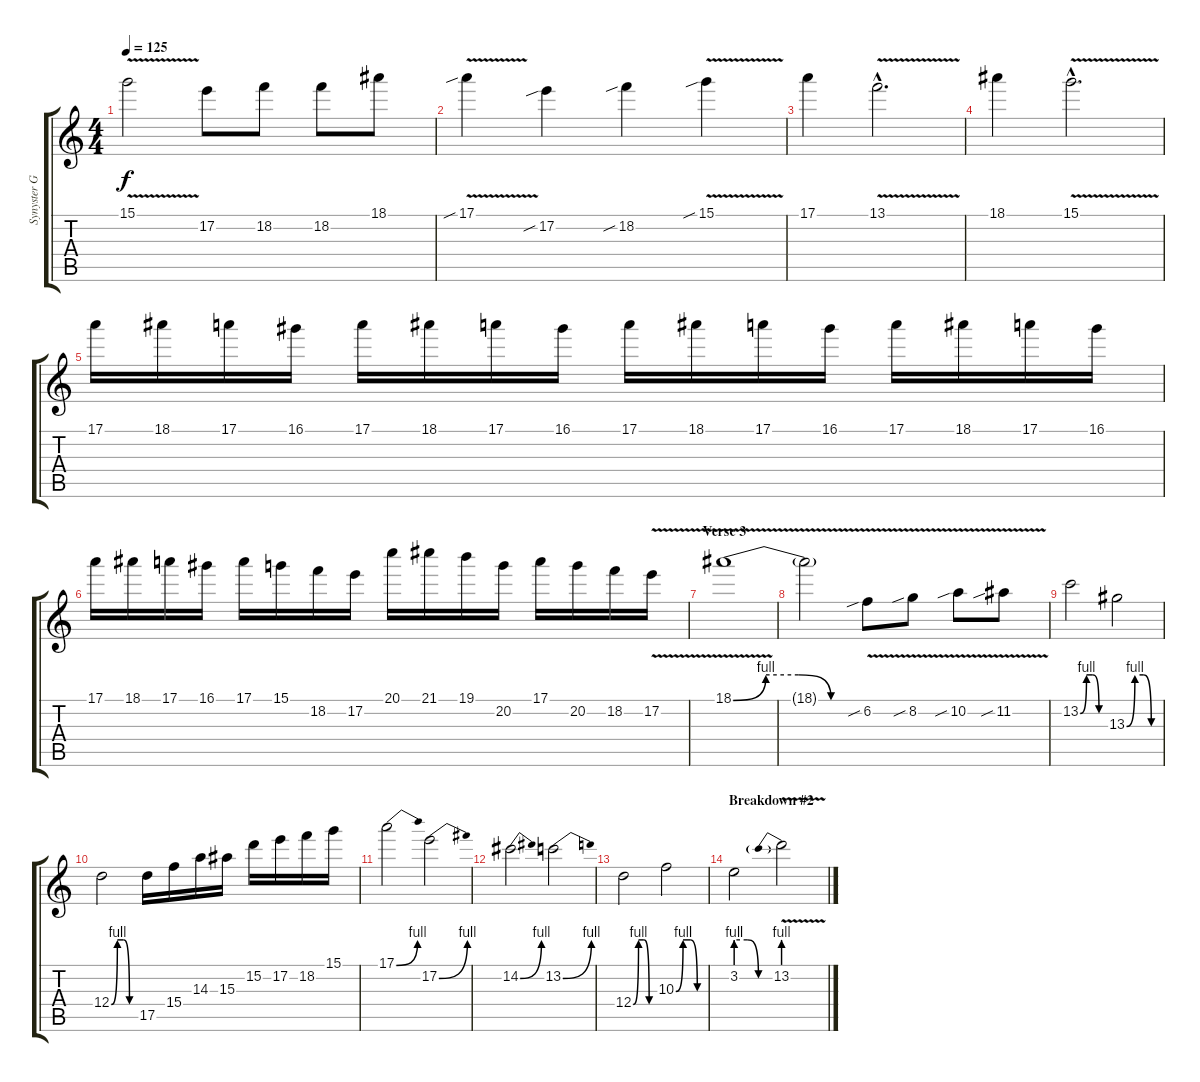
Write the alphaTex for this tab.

\track ("Synyster Gates Duet" "Synyster G") {instrument overdrivenguitar}
\staff {score tabs}
\tuning (E4 B3 G3 D3 A2 D2) {hide}
\ts (4 4)
\tempo 125
\clef g2
\ks c
15.1{v}.2{dy f} 17.2.8 18.2.8 18.2.8 18.1.8 |
17.1{v sib}.4 17.2{sib}.4 18.2{sib}.4 15.1{v sib}.4 |
17.1.4 13.1{v hac}.2{d} |
18.1.4 15.1{v hac}.2{d} |
17.1.16 18.1.16 17.1.16 16.1.16 17.1.16 18.1.16 17.1.16 16.1.16 17.1.16 18.1.16 17.1.16 16.1.16 17.1.16 18.1.16 17.1.16 16.1.16 |
17.1.16 18.1.16 17.1.16 16.1.16 17.1.16 15.1.16 18.2.16 17.2.16 20.1.16 21.1.16 19.1.16 20.2.16 17.1.16 20.2.16 18.2.16 17.2{v}.16 |
\section ("" "Verse 3")
18.1{be (custom 0 0 15 4 30 4 45 0 60 0) v}.1 |
18.1{t}.2{volume 7} 6.2{v sib}.8{volume 14} 8.2{v sib}.8 10.2{v sib}.8 11.2{v sib}.8 |
13.2{be (custom 0 0 15 4 30 4 45 0 60 0)}.2 13.3{be (custom 0 0 15 4 30 4 45 0 60 0)}.2 |
12.4{be (custom 0 0 15 4 30 4 45 0 60 0)}.2 17.5.16 15.4.16 14.3.16 15.3.16 15.2.16 17.2.16 18.2.16 15.1.16 |
17.1{be (bend 0 0 60 4)}.2 17.2{be (bend 0 0 60 4)}.2 |
14.2{be (bend 0 0 60 4)}.2 13.2{be (bend 0 0 60 4)}.2 |
12.4{be (custom 0 0 15 4 30 4 45 0 60 0)}.2 10.3{be (custom 0 0 15 4 30 4 45 0 60 0)}.2 |
\section ("" "Breakdown #2")
3.2{be (custom 0 4 20 4 40 0 60 0)}.2 13.2{be (prebend 0 4 60 4) v}.2
